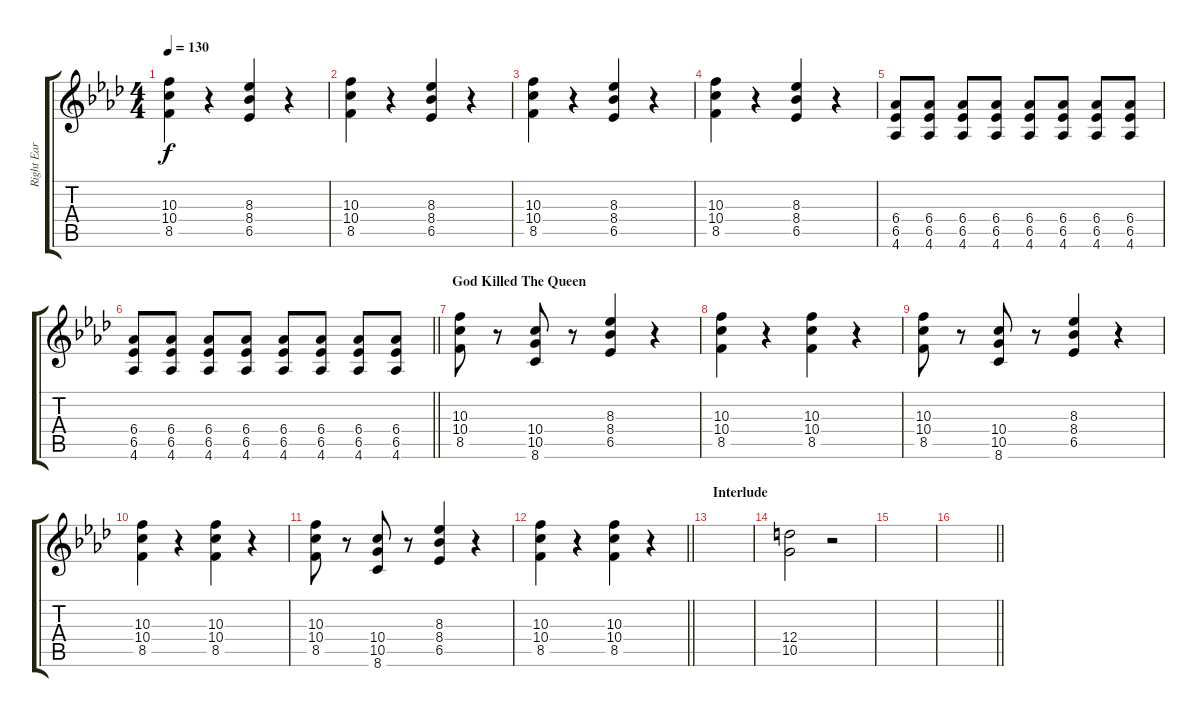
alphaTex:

\track ("Right Ear Guitar" "Right Ear ") {instrument distortionguitar}
\staff {score tabs}
\tuning (E4 B3 G3 D3 A2 E2) {hide}
\ts (4 4)
\tempo 130
\clef g2
\ks fminor
(10.3 10.4 8.5).4{dy f} r.4 (8.3 8.4 6.5).4 r.4 |
(10.3 10.4 8.5).4 r.4 (8.3 8.4 6.5).4 r.4 |
(10.3 10.4 8.5).4 r.4 (8.3 8.4 6.5).4 r.4 |
(10.3 10.4 8.5).4 r.4 (8.3 8.4 6.5).4 r.4 |
(6.4 6.5 4.6).8 (6.4 6.5 4.6).8 (6.4 6.5 4.6).8 (6.4 6.5 4.6).8 (6.4 6.5 4.6).8 (6.4 6.5 4.6).8 (6.4 6.5 4.6).8 (6.4 6.5 4.6).8 |
\barLineRight lightlight
(6.4 6.5 4.6).8 (6.4 6.5 4.6).8 (6.4 6.5 4.6).8 (6.4 6.5 4.6).8 (6.4 6.5 4.6).8 (6.4 6.5 4.6).8 (6.4 6.5 4.6).8 (6.4 6.5 4.6).8 |
\section ("" "God Killed The Queen")
(10.3 10.4 8.5).8 r.8 (10.4 10.5 8.6).8 r.8 (8.3 8.4 6.5).4 r.4 |
(10.3 10.4 8.5).4 r.4 (10.3 10.4 8.5).4 r.4 |
(10.3 10.4 8.5).8 r.8 (10.4 10.5 8.6).8 r.8 (8.3 8.4 6.5).4 r.4 |
(10.3 10.4 8.5).4 r.4 (10.3 10.4 8.5).4 r.4 |
(10.3 10.4 8.5).8 r.8 (10.4 10.5 8.6).8 r.8 (8.3 8.4 6.5).4 r.4 |
\barLineRight lightlight
(10.3 10.4 8.5).4 r.4 (10.3 10.4 8.5).4 r.4 |
\section ("" "Interlude")
|
(12.4 10.5).2{volume 7 instrument electricguitarjazz} r.2 |
|
\barLineRight lightlight
